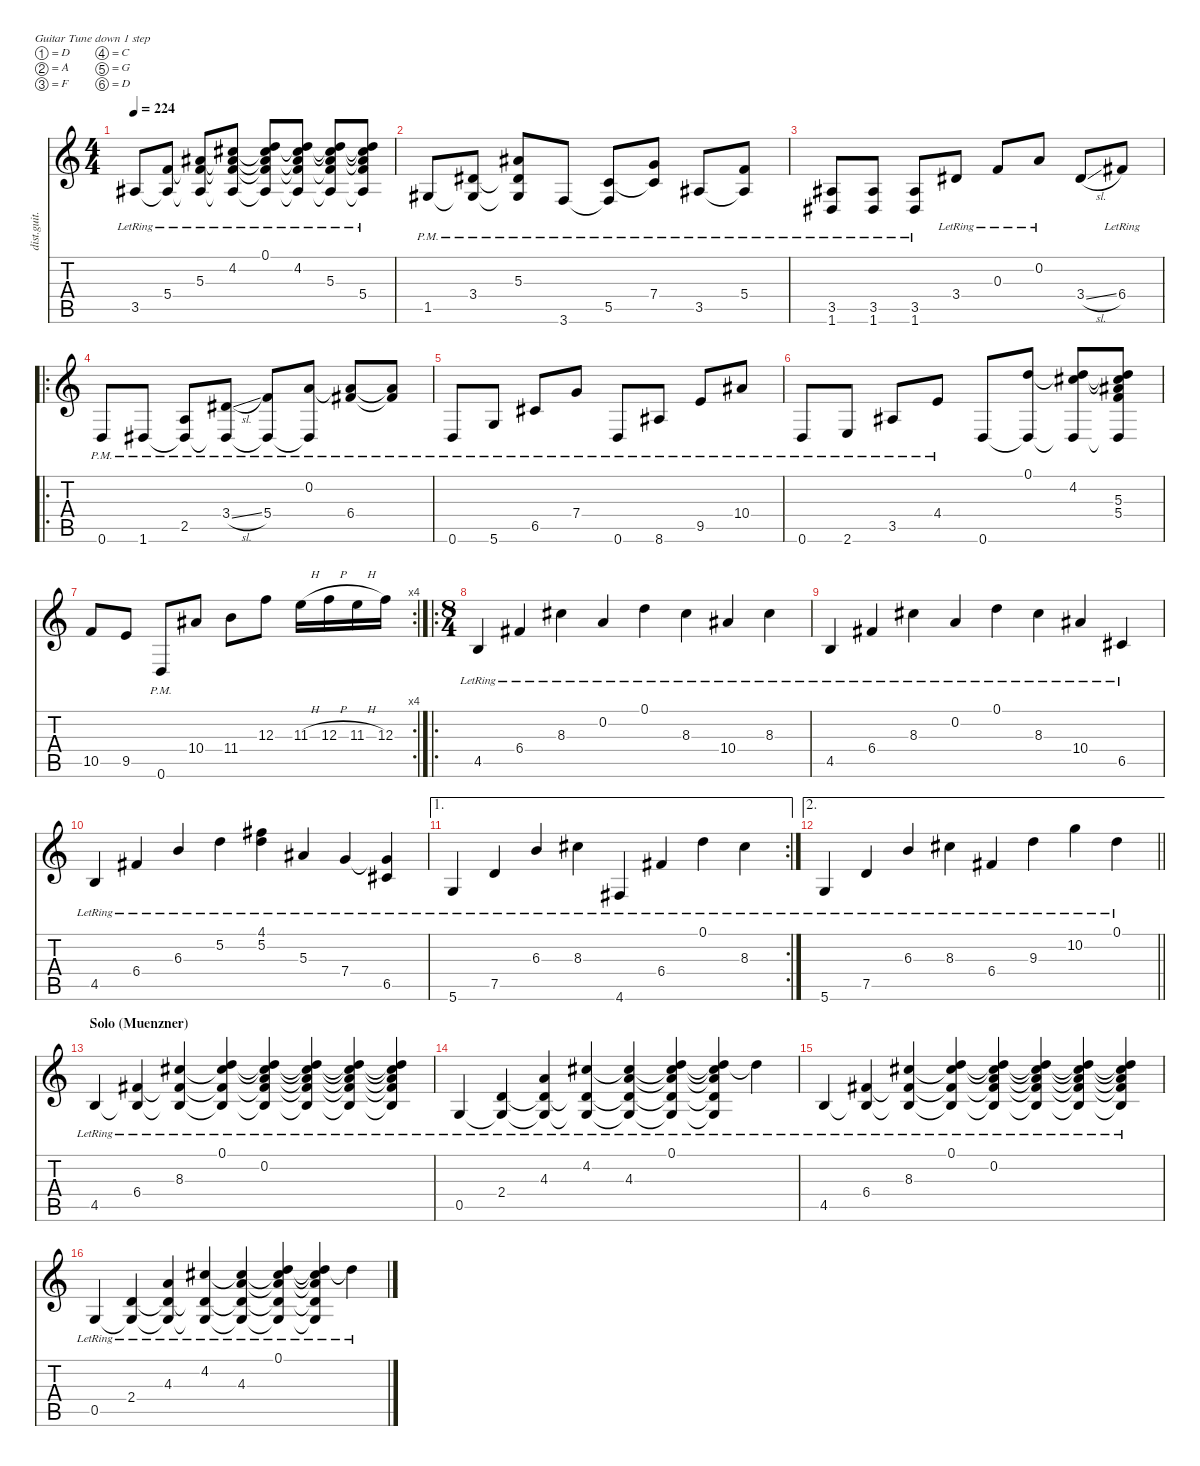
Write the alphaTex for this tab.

\defaultSystemsLayout 4
\hideDynamics
\bracketExtendMode nobrackets
\otherSystemsTrackNameOrientation horizontal
\track ("Steffen Kummerer" "dist.guit.") {instrument distortionguitar}
\staff {score tabs}
\tuning (D4 A3 F3 C3 G2 D2)
\ts (4 4)
\tempo 224
\clef g2
\ks c
3.5{lr acc #}.8{dy f beam Up} (5.4{lr} 3.5{lr t acc #}).8{beam Up} (5.3{lr acc #} 5.4{lr t} 3.5{lr t acc #}).8{beam Up} (4.2{lr acc #} 5.3{lr t acc #} 5.4{lr t} 3.5{lr t acc #}).8{beam Up} (0.1{lr} 4.2{lr t acc #} 5.3{lr t acc #} 5.4{lr t} 3.5{lr t acc #}).8{beam Up} (0.1{lr t} 4.2{lr acc #} 5.3{lr t acc #} 5.4{lr t} 3.5{lr t acc #}).8{beam Up} (0.1{lr t} 4.2{lr t acc #} 5.3{lr acc #} 5.4{lr t} 3.5{lr t acc #}).8{beam Up} (0.1{lr t} 4.2{lr t acc #} 5.3{lr t acc #} 5.4{lr} 3.5{lr t acc #}).8{beam Up} |
1.5{pm acc #}.8{beam Up} (3.4{pm acc #} 1.5{pm t acc #}).8{beam Up} (5.3{pm acc #} 3.4{pm t acc #} 1.5{pm t acc #}).8{beam Up} 3.6{pm}.8{beam Up} (5.5{pm} 3.6{pm t}).8{beam Up} (7.4{pm} 5.5{pm t}).8{beam Up} 3.5{pm acc #}.8{beam Up} (5.4{pm} 3.5{pm t acc #}).8{beam Up} |
(3.5{pm acc #} 1.6{pm acc #}).8{beam Up} (3.5{pm acc #} 1.6{pm acc #}).8{beam Up} (3.5{pm acc #} 1.6{pm acc #}).8{beam Up} 3.4{lr acc #}.8{beam Up} 0.3{lr}.8{beam Up} 0.2{lr}.8{beam Up} 3.4{sl acc #}.8{beam Up} 6.4{lr acc #}.8{beam Up} |
\ro
0.6{pm}.8{beam Up} 1.6{pm acc #}.8{beam Up} (2.5{pm} 1.6{pm t acc #}).8{beam Up} (3.4{sl acc #} 1.6{pm t acc #}).8{beam Up} (5.4 1.6{pm t acc #}).8{beam Up} (0.2{pm} 1.6{pm t acc #}).8{beam Up} (6.4{acc #} 0.2{pm t}).8{beam Up} (0.2{pm t} 6.4{t acc #}).8{beam Up} |
0.6{pm}.8{beam Up} 5.6{pm}.8{beam Up} 6.5{pm acc #}.8{beam Up} 7.4{pm}.8{beam Up} 0.6{pm}.8{beam Up} 8.6{pm acc #}.8{beam Up} 9.5{pm}.8{beam Up} 10.4{pm acc #}.8{beam Up} |
0.6{pm}.8{beam Up} 2.6{pm}.8{beam Up} 3.5{pm acc #}.8{beam Up} 4.4{pm}.8{beam Up} 0.6.8{beam Up} (0.1 0.6{t}).8{beam Up} (0.1{t} 4.2{acc #} 0.6{t}).8{beam Up} (0.1{t} 4.2{t acc #} 5.3{acc #} 5.4 0.6{t}).8{beam Up} |
\rc 4
10.5.8{beam Up} 9.5.8{beam Up} 0.6{pm}.8{beam Up} 10.4{acc #}.8{beam Up} 11.4.8{beam Down} 12.3.8{beam Down} 11.3{h}.16{beam Down} 12.3{h}.16{beam Down} 11.3{h}.16{beam Down} 12.3.16{beam Down} |
\ro
\ts (8 4)
\beaming (8 4 4 4 4)
4.5{lr}.4{beam Up} 6.4{lr acc #}.4{beam Up} 8.3{lr acc #}.4{beam Down} 0.2{lr}.4{beam Up} 0.1{lr}.4{beam Down} 8.3{lr acc #}.4{beam Down} 10.4{lr acc #}.4{beam Up} 8.3{lr acc #}.4{beam Down} |
4.5{lr}.4{beam Up} 6.4{lr acc #}.4{beam Up} 8.3{lr acc #}.4{beam Down} 0.2{lr}.4{beam Up} 0.1{lr}.4{beam Down} 8.3{lr acc #}.4{beam Down} 10.4{lr acc #}.4{beam Up} 6.5{lr acc #}.4{beam Up} |
4.5{lr}.4{beam Up} 6.4{lr acc #}.4{beam Up} 6.3{lr}.4{beam Up} 5.2{lr}.4{beam Down} (4.1{lr acc #} 5.2{lr}).4{beam Down} 5.3{lr acc #}.4{beam Up} 7.4{lr}.4{beam Up} (7.4{lr t} 6.5{lr acc #}).4{beam Up} |
\ae 1
\rc 2
5.6{lr}.4{beam Up} 7.5{lr}.4{beam Up} 6.3{lr}.4{beam Up} 8.3{lr acc #}.4{beam Down} 4.6{lr acc #}.4{beam Up} 6.4{lr acc #}.4{beam Up} 0.1{lr}.4{beam Down} 8.3{lr acc #}.4{beam Down} |
\ae 2
\barLineRight lightlight
5.6{lr}.4{beam Up} 7.5{lr}.4{beam Up} 6.3{lr}.4{beam Up} 8.3{lr acc #}.4{beam Down} 6.4{lr acc #}.4{beam Up} 9.3{lr}.4{beam Down} 10.2{lr}.4{beam Down} 0.1{lr}.4{beam Down} |
\section ("" "Solo (Muenzner)")
4.5{lr}.4{beam Up} (6.4{lr acc #} 4.5{lr t}).4{beam Up} (8.3{lr acc #} 6.4{lr t acc #} 4.5{lr t}).4{beam Up} (0.1{lr} 8.3{lr t acc #} 6.4{lr t acc #} 4.5{lr t}).4{beam Up} (0.2{lr} 0.1{lr t} 8.3{lr t acc #} 6.4{lr t acc #} 4.5{lr t}).4{beam Up} (0.1{lr t} 0.2{lr t} 8.3{lr t acc #} 6.4{lr t acc #} 4.5{lr t}).4{beam Up} (0.1{lr t} 0.2{lr t} 8.3{lr t acc #} 6.4{lr t acc #} 4.5{lr t}).4{beam Up} (0.1{lr t} 0.2{lr t} 8.3{lr t acc #} 6.4{lr t acc #} 4.5{lr t}).4{beam Up} |
0.5{lr}.4{beam Up} (2.4{lr} 0.5{lr t}).4{beam Up} (4.3{lr} 2.4{lr t} 0.5{lr t}).4{beam Up} (4.2{lr acc #} 2.4{lr t} 0.5{lr t}).4{beam Up} (4.3{lr} 4.2{lr t acc #} 2.4{lr t} 0.5{lr t}).4{beam Up} (0.1{lr} 4.2{lr t acc #} 4.3{lr t} 2.4{lr t} 0.5{lr t}).4{beam Up} (0.1{lr t} 4.2{lr t acc #} 4.3{lr t} 2.4{lr t} 0.5{lr t}).4{beam Up} 0.1{lr t}.4{beam Down} |
4.5{lr}.4{beam Up} (6.4{lr acc #} 4.5{lr t}).4{beam Up} (8.3{lr acc #} 6.4{lr t acc #} 4.5{lr t}).4{beam Up} (0.1{lr} 8.3{lr t acc #} 6.4{lr t acc #} 4.5{lr t}).4{beam Up} (0.2{lr} 0.1{lr t} 8.3{lr t acc #} 6.4{lr t acc #} 4.5{lr t}).4{beam Up} (0.1{lr t} 0.2{lr t} 8.3{lr t acc #} 6.4{lr t acc #} 4.5{lr t}).4{beam Up} (0.1{lr t} 0.2{lr t} 8.3{lr t acc #} 6.4{lr t acc #} 4.5{lr t}).4{beam Up} (0.1{lr t} 0.2{lr t} 8.3{lr t acc #} 6.4{lr t acc #} 4.5{lr t}).4{beam Up} |
0.5{lr}.4{beam Up} (2.4{lr} 0.5{lr t}).4{beam Up} (4.3{lr} 2.4{lr t} 0.5{lr t}).4{beam Up} (4.2{lr acc #} 2.4{lr t} 0.5{lr t}).4{beam Up} (4.3{lr} 4.2{lr t acc #} 2.4{lr t} 0.5{lr t}).4{beam Up} (0.1{lr} 4.2{lr t acc #} 4.3{lr t} 2.4{lr t} 0.5{lr t}).4{beam Up} (0.1{lr t} 4.2{lr t acc #} 4.3{lr t} 2.4{lr t} 0.5{lr t}).4{beam Up} 0.1{lr t}.4{beam Down}
